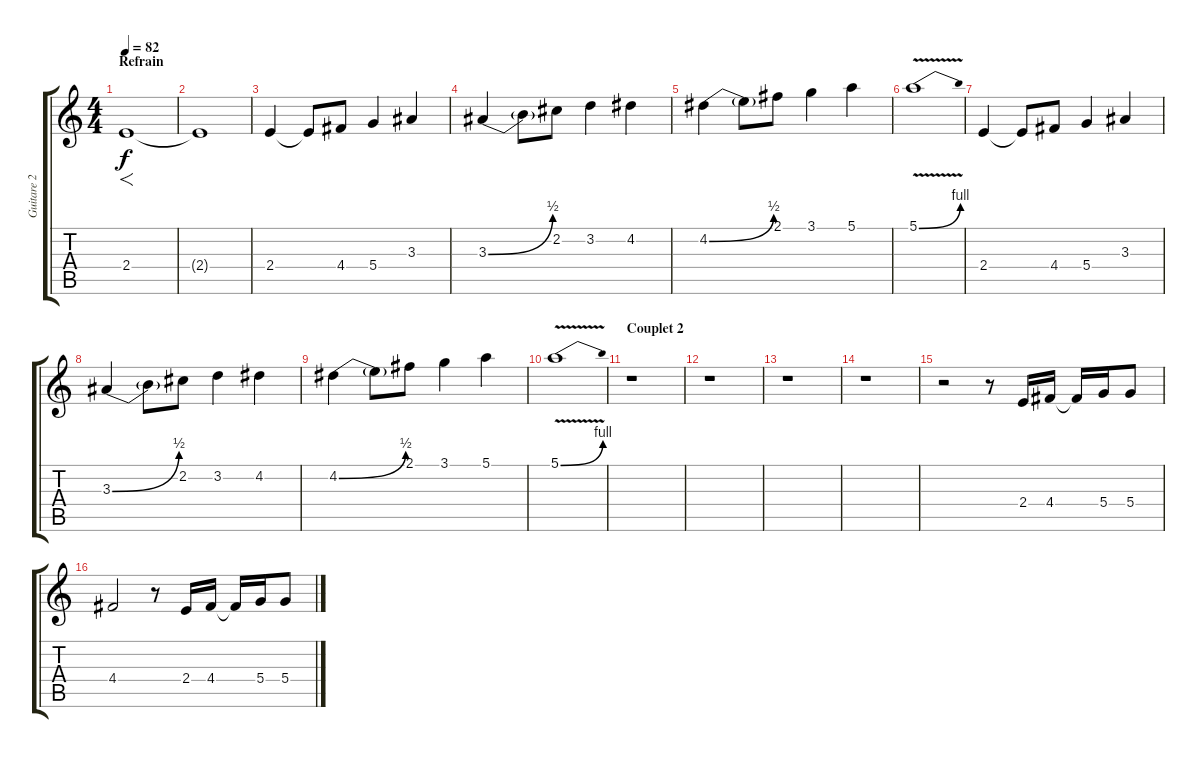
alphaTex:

\track ("Guitare 2" "Guitare 2") {instrument overdrivenguitar}
\staff {score tabs}
\tuning (E4 B3 G3 D3 A2 E2) {hide}
\ts (4 4)
\section ("" "Refrain")
\tempo 82
\clef g2
\ks c
2.4.1{f dy f} |
2.4{t}.1 |
2.4.4 2.4{t}.8 4.4.8 5.4.4 3.3.4 |
3.3{be (bend 0 0 60 2)}.4 3.3{t}.8 2.2.8 3.2.4 4.2.4 |
4.2{be (bend 0 0 60 2)}.4 4.2{t}.8 2.1.8 3.1.4 5.1.4 |
5.1{be (bend 0 0 60 4) v}.1 |
2.4.4 2.4{t}.8 4.4.8 5.4.4 3.3.4 |
3.3{be (bend 0 0 60 2)}.4 3.3{t}.8 2.2.8 3.2.4 4.2.4 |
4.2{be (bend 0 0 60 2)}.4 4.2{t}.8 2.1.8 3.1.4 5.1.4 |
5.1{be (bend 0 0 60 4) v}.1 |
\section ("" "Couplet 2")
r.1 |
r.1 |
r.1 |
r.1 |
r.2 r.8 2.4.16 4.4.16 4.4{t}.16 5.4.16 5.4.8 |
4.4.2 r.8 2.4.16 4.4.16 4.4{t}.16 5.4.16 5.4.8
